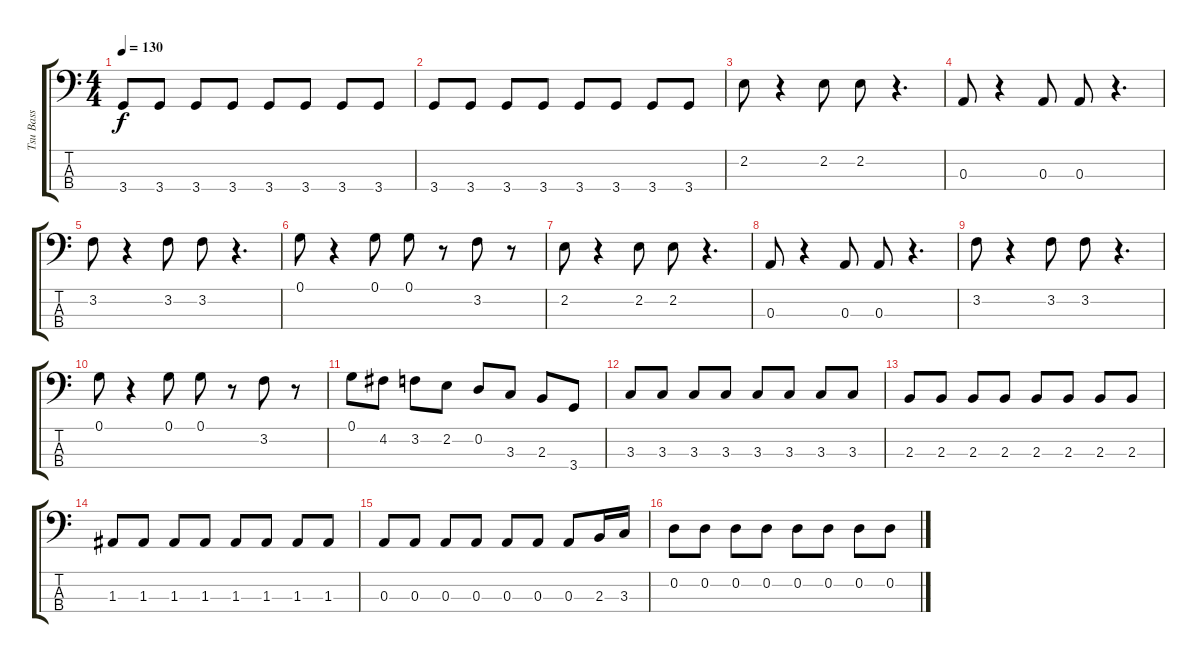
\track ("Tsu Bass" "Tsu Bass") {instrument synthbass2}
\staff {score tabs}
\tuning (G2 D2 A1 E1) {hide}
\ts (4 4)
\tempo 130
\clef f4
\ks c
3.4.8{dy f} 3.4.8 3.4.8 3.4.8 3.4.8 3.4.8 3.4.8 3.4.8 |
3.4.8 3.4.8 3.4.8 3.4.8 3.4.8 3.4.8 3.4.8 3.4.8 |
2.2.8 r.4 2.2.8 2.2.8 r.4{d} |
0.3.8 r.4 0.3.8 0.3.8 r.4{d} |
3.2.8 r.4 3.2.8 3.2.8 r.4{d} |
0.1.8 r.4 0.1.8 0.1.8 r.8 3.2.8 r.8 |
2.2.8 r.4 2.2.8 2.2.8 r.4{d} |
0.3.8 r.4 0.3.8 0.3.8 r.4{d} |
3.2.8 r.4 3.2.8 3.2.8 r.4{d} |
0.1.8 r.4 0.1.8 0.1.8 r.8 3.2.8 r.8 |
0.1.8 4.2.8 3.2.8 2.2.8 0.2.8 3.3.8 2.3.8 3.4.8 |
3.3.8 3.3.8 3.3.8 3.3.8 3.3.8 3.3.8 3.3.8 3.3.8 |
2.3.8 2.3.8 2.3.8 2.3.8 2.3.8 2.3.8 2.3.8 2.3.8 |
1.3.8 1.3.8 1.3.8 1.3.8 1.3.8 1.3.8 1.3.8 1.3.8 |
0.3.8 0.3.8 0.3.8 0.3.8 0.3.8 0.3.8 0.3.8 2.3.16 3.3.16 |
0.2.8 0.2.8 0.2.8 0.2.8 0.2.8 0.2.8 0.2.8 0.2.8
